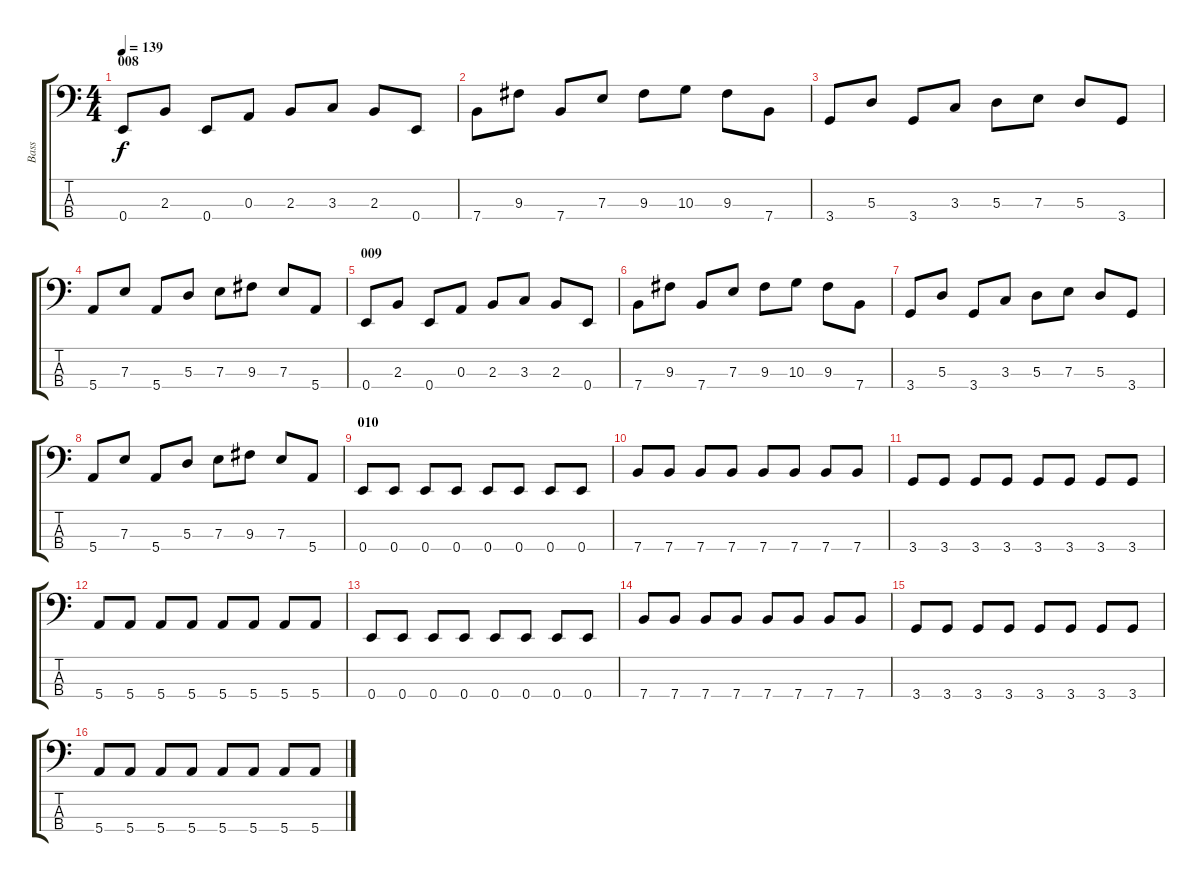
\track ("Bass" "Bass") {instrument electricbasspick}
\staff {score tabs}
\tuning (G2 D2 A1 E1) {hide}
\ts (4 4)
\section ("" "008")
\tempo 139
\clef f4
\ks c
0.4.8{dy f} 2.3.8 0.4.8 0.3.8 2.3.8 3.3.8 2.3.8 0.4.8 |
7.4.8 9.3.8 7.4.8 7.3.8 9.3.8 10.3.8 9.3.8 7.4.8 |
3.4.8 5.3.8 3.4.8 3.3.8 5.3.8 7.3.8 5.3.8 3.4.8 |
5.4.8 7.3.8 5.4.8 5.3.8 7.3.8 9.3.8 7.3.8 5.4.8 |
\section ("" "009")
0.4.8 2.3.8 0.4.8 0.3.8 2.3.8 3.3.8 2.3.8 0.4.8 |
7.4.8 9.3.8 7.4.8 7.3.8 9.3.8 10.3.8 9.3.8 7.4.8 |
3.4.8 5.3.8 3.4.8 3.3.8 5.3.8 7.3.8 5.3.8 3.4.8 |
5.4.8 7.3.8 5.4.8 5.3.8 7.3.8 9.3.8 7.3.8 5.4.8 |
\section ("" "010")
0.4.8 0.4.8 0.4.8 0.4.8 0.4.8 0.4.8 0.4.8 0.4.8 |
7.4.8 7.4.8 7.4.8 7.4.8 7.4.8 7.4.8 7.4.8 7.4.8 |
3.4.8 3.4.8 3.4.8 3.4.8 3.4.8 3.4.8 3.4.8 3.4.8 |
5.4.8 5.4.8 5.4.8 5.4.8 5.4.8 5.4.8 5.4.8 5.4.8 |
0.4.8 0.4.8 0.4.8 0.4.8 0.4.8 0.4.8 0.4.8 0.4.8 |
7.4.8 7.4.8 7.4.8 7.4.8 7.4.8 7.4.8 7.4.8 7.4.8 |
3.4.8 3.4.8 3.4.8 3.4.8 3.4.8 3.4.8 3.4.8 3.4.8 |
5.4.8 5.4.8 5.4.8 5.4.8 5.4.8 5.4.8 5.4.8 5.4.8
